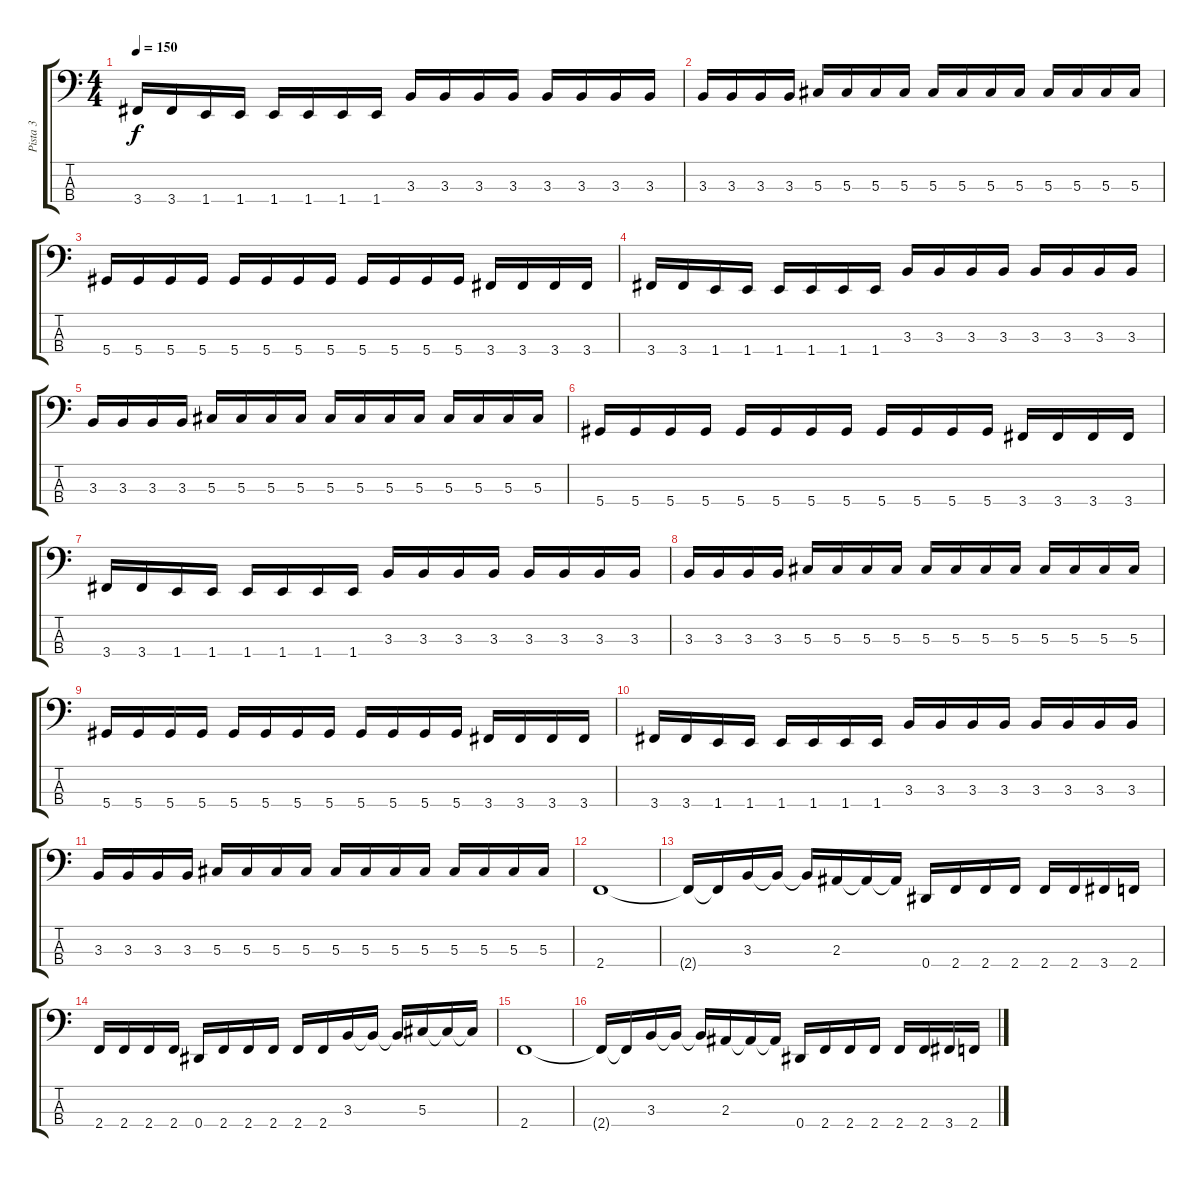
\track ("Pista 3" "Pista 3") {instrument electricbassfinger}
\staff {score tabs}
\tuning (Gb2 Db2 Ab1 Eb1) {hide}
\ts (4 4)
\tempo 150
\clef f4
\ks c
3.4.16{dy f} 3.4.16 1.4.16 1.4.16 1.4.16 1.4.16 1.4.16 1.4.16 3.3.16 3.3.16 3.3.16 3.3.16 3.3.16 3.3.16 3.3.16 3.3.16 |
3.3.16 3.3.16 3.3.16 3.3.16 5.3.16 5.3.16 5.3.16 5.3.16 5.3.16 5.3.16 5.3.16 5.3.16 5.3.16 5.3.16 5.3.16 5.3.16 |
5.4.16 5.4.16 5.4.16 5.4.16 5.4.16 5.4.16 5.4.16 5.4.16 5.4.16 5.4.16 5.4.16 5.4.16 3.4.16 3.4.16 3.4.16 3.4.16 |
3.4.16 3.4.16 1.4.16 1.4.16 1.4.16 1.4.16 1.4.16 1.4.16 3.3.16 3.3.16 3.3.16 3.3.16 3.3.16 3.3.16 3.3.16 3.3.16 |
3.3.16 3.3.16 3.3.16 3.3.16 5.3.16 5.3.16 5.3.16 5.3.16 5.3.16 5.3.16 5.3.16 5.3.16 5.3.16 5.3.16 5.3.16 5.3.16 |
5.4.16 5.4.16 5.4.16 5.4.16 5.4.16 5.4.16 5.4.16 5.4.16 5.4.16 5.4.16 5.4.16 5.4.16 3.4.16 3.4.16 3.4.16 3.4.16 |
3.4.16 3.4.16 1.4.16 1.4.16 1.4.16 1.4.16 1.4.16 1.4.16 3.3.16 3.3.16 3.3.16 3.3.16 3.3.16 3.3.16 3.3.16 3.3.16 |
3.3.16 3.3.16 3.3.16 3.3.16 5.3.16 5.3.16 5.3.16 5.3.16 5.3.16 5.3.16 5.3.16 5.3.16 5.3.16 5.3.16 5.3.16 5.3.16 |
5.4.16 5.4.16 5.4.16 5.4.16 5.4.16 5.4.16 5.4.16 5.4.16 5.4.16 5.4.16 5.4.16 5.4.16 3.4.16 3.4.16 3.4.16 3.4.16 |
3.4.16 3.4.16 1.4.16 1.4.16 1.4.16 1.4.16 1.4.16 1.4.16 3.3.16 3.3.16 3.3.16 3.3.16 3.3.16 3.3.16 3.3.16 3.3.16 |
3.3.16 3.3.16 3.3.16 3.3.16 5.3.16 5.3.16 5.3.16 5.3.16 5.3.16 5.3.16 5.3.16 5.3.16 5.3.16 5.3.16 5.3.16 5.3.16 |
2.4.1 |
2.4{t}.16 2.4{t}.16 3.3.16 3.3{t}.16 3.3{t}.16 2.3.16 2.3{t}.16 2.3{t}.16 0.4.16 2.4.16 2.4.16 2.4.16 2.4.16 2.4.16 3.4.16 2.4.16 |
2.4.16 2.4.16 2.4.16 2.4.16 0.4.16 2.4.16 2.4.16 2.4.16 2.4.16 2.4.16 3.3.16 3.3{t}.16 3.3{t}.16 5.3.16 5.3{t}.16 5.3{t}.16 |
2.4.1 |
2.4{t}.16 2.4{t}.16 3.3.16 3.3{t}.16 3.3{t}.16 2.3.16 2.3{t}.16 2.3{t}.16 0.4.16 2.4.16 2.4.16 2.4.16 2.4.16 2.4.16 3.4.16 2.4.16
